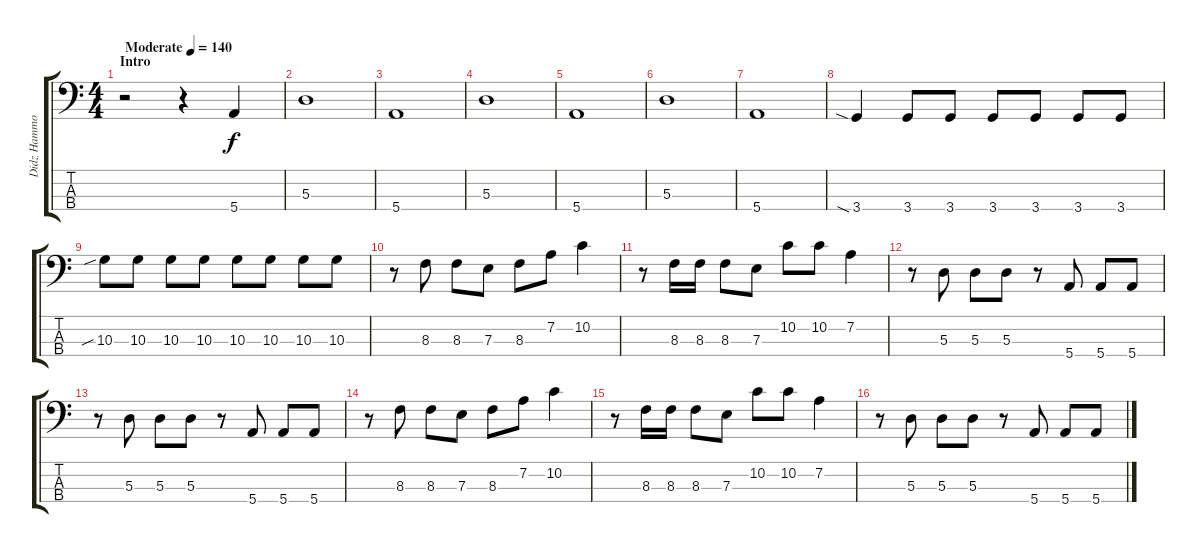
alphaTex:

\track ("Didz Hammond (Bass)" "Didz Hammo") {instrument electricbasspick}
\staff {score tabs}
\tuning (G2 D2 A1 E1) {hide}
\ts (4 4)
\section ("" "Intro")
\tempo (140 "Moderate")
\clef f4
\ks c
r.2{dy f instrument electricbasspick} r.4 5.4.4 |
5.3.1 |
5.4.1 |
5.3.1 |
5.4.1 |
5.3.1 |
5.4.1 |
3.4{sia}.4 3.4.8 3.4.8 3.4.8 3.4.8 3.4.8 3.4.8 |
10.3{sib}.8 10.3.8 10.3.8 10.3.8 10.3.8 10.3.8 10.3.8 10.3.8 |
r.8 8.3.8 8.3.8 7.3.8 8.3.8 7.2.8 10.2.4 |
r.8 8.3.16 8.3.16 8.3.8 7.3.8 10.2.8 10.2.8 7.2.4 |
r.8 5.3.8 5.3.8 5.3.8 r.8 5.4.8 5.4.8 5.4.8 |
r.8 5.3.8 5.3.8 5.3.8 r.8 5.4.8 5.4.8 5.4.8 |
r.8 8.3.8 8.3.8 7.3.8 8.3.8 7.2.8 10.2.4 |
r.8 8.3.16 8.3.16 8.3.8 7.3.8 10.2.8 10.2.8 7.2.4 |
r.8 5.3.8 5.3.8 5.3.8 r.8 5.4.8 5.4.8 5.4.8
